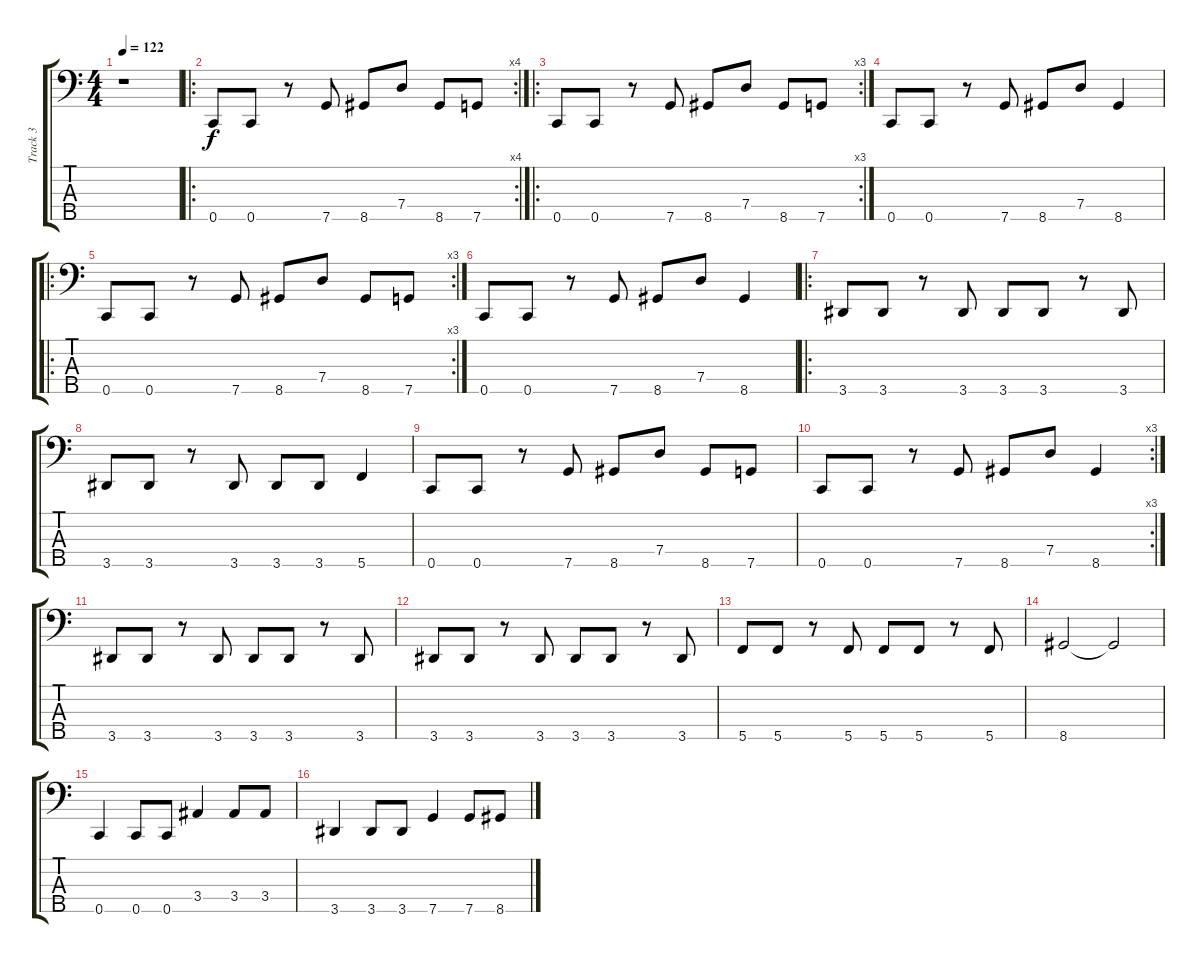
\track ("Track 3" "Track 3") {instrument electricbassfinger}
\staff {score tabs}
\tuning (A2 F2 C2 G1 C1) {hide}
\ts (4 4)
\tempo 122
\clef f4
\ks c
r.1{dy f instrument electricbassfinger} |
\ro
\rc 4
0.5.8 0.5.8 r.8 7.5.8 8.5.8 7.4.8 8.5.8 7.5.8 |
\ro
\rc 3
0.5.8 0.5.8 r.8 7.5.8 8.5.8 7.4.8 8.5.8 7.5.8 |
0.5.8 0.5.8 r.8 7.5.8 8.5.8 7.4.8 8.5.4 |
\ro
\rc 3
0.5.8 0.5.8 r.8 7.5.8 8.5.8 7.4.8 8.5.8 7.5.8 |
0.5.8 0.5.8 r.8 7.5.8 8.5.8 7.4.8 8.5.4 |
\ro
3.5.8 3.5.8 r.8 3.5.8 3.5.8 3.5.8 r.8 3.5.8 |
3.5.8 3.5.8 r.8 3.5.8 3.5.8 3.5.8 5.5.4 |
0.5.8 0.5.8 r.8 7.5.8 8.5.8 7.4.8 8.5.8 7.5.8 |
\rc 3
0.5.8 0.5.8 r.8 7.5.8 8.5.8 7.4.8 8.5.4 |
3.5.8 3.5.8 r.8 3.5.8 3.5.8 3.5.8 r.8 3.5.8 |
3.5.8 3.5.8 r.8 3.5.8 3.5.8 3.5.8 r.8 3.5.8 |
5.5.8 5.5.8 r.8 5.5.8 5.5.8 5.5.8 r.8 5.5.8 |
8.5.2 8.5{t}.2 |
0.5.4 0.5.8 0.5.8 3.4.4 3.4.8 3.4.8 |
3.5.4 3.5.8 3.5.8 7.5.4 7.5.8 8.5.8
